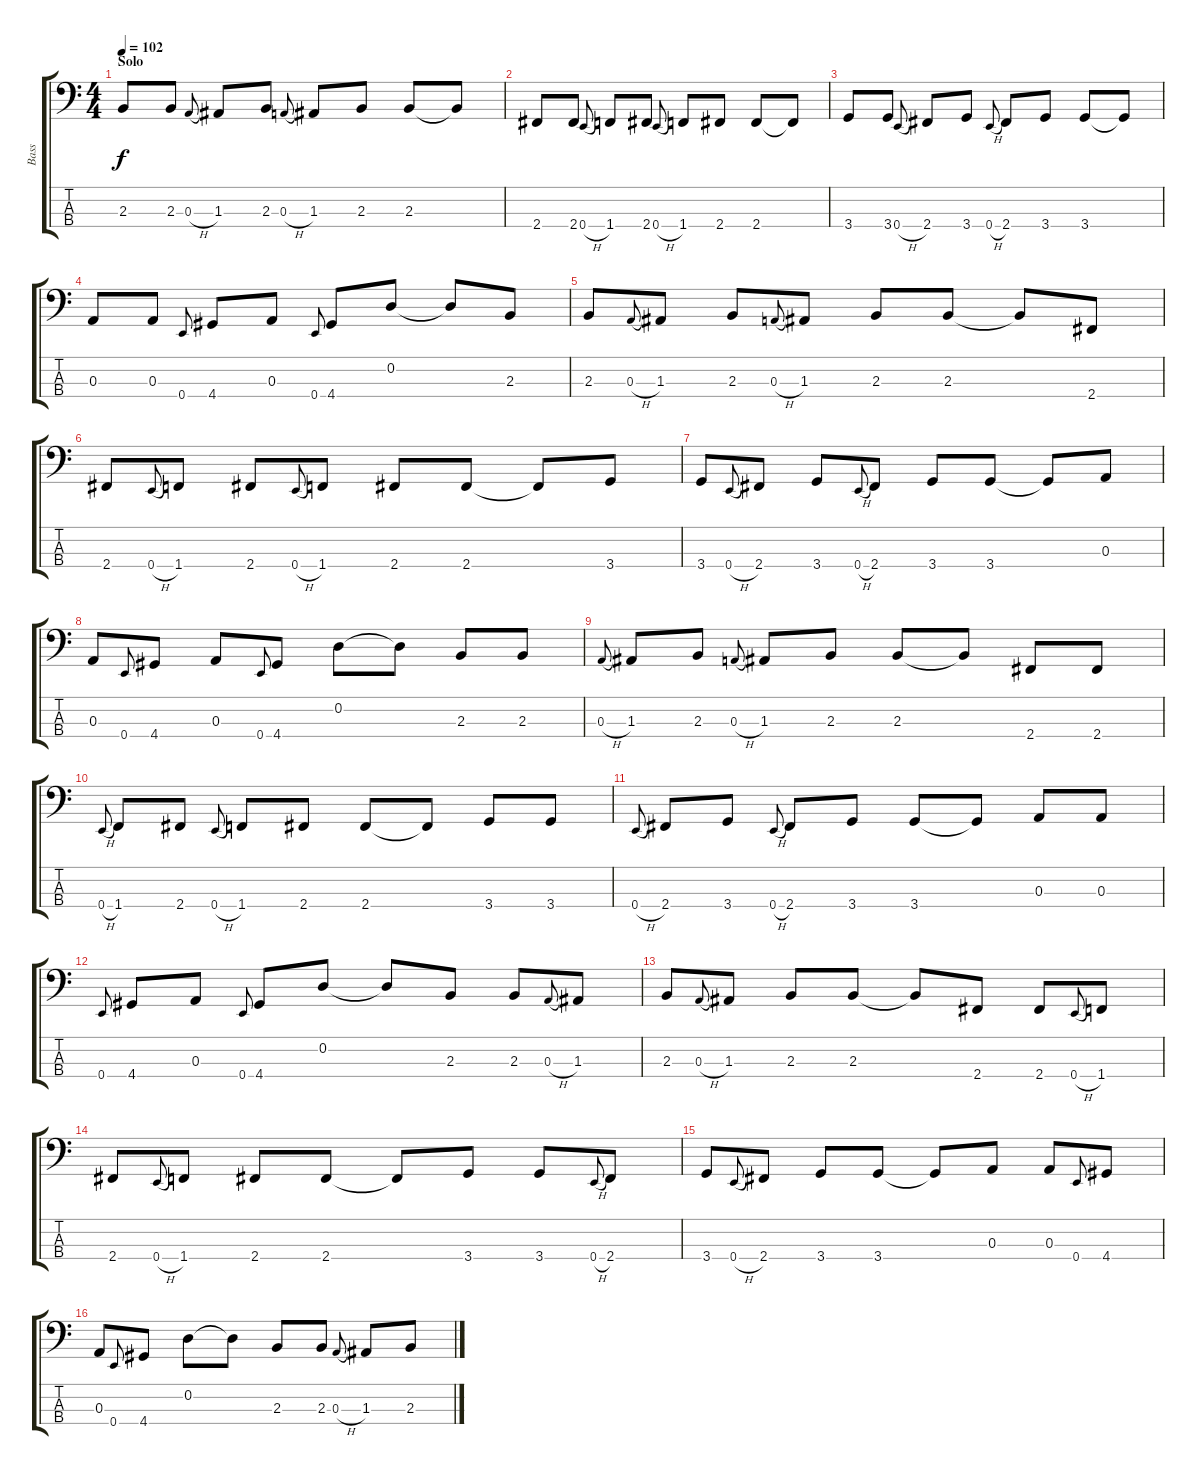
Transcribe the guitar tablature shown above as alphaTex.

\track ("Bass" "Bass") {instrument electricbasspick}
\staff {score tabs}
\tuning (G2 D2 A1 E1) {hide}
\ts (4 4)
\section ("" "Solo")
\tempo 102
\clef f4
\ks c
2.3.8{dy f} 2.3.8 0.3{h}.8{gr onbeat} 1.3.8 2.3.8 0.3{h}.8{gr onbeat} 1.3.8 2.3.8 2.3.8 2.3{t}.8 |
2.4.8 2.4.8 0.4{h}.8{gr onbeat} 1.4.8 2.4.8 0.4{h}.8{gr onbeat} 1.4.8 2.4.8 2.4.8 2.4{t}.8 |
3.4.8 3.4.8 0.4{h}.8{gr onbeat} 2.4.8 3.4.8 0.4{h}.8{gr onbeat} 2.4.8 3.4.8 3.4.8 3.4{t}.8 |
0.3.8 0.3.8 0.4.8{gr onbeat} 4.4.8 0.3.8 0.4.8{gr onbeat} 4.4.8 0.2.8 0.2{t}.8 2.3.8 |
2.3.8 0.3{h}.8{gr onbeat} 1.3.8 2.3.8 0.3{h}.8{gr onbeat} 1.3.8 2.3.8 2.3.8 2.3{t}.8 2.4.8 |
2.4.8 0.4{h}.8{gr onbeat} 1.4.8 2.4.8 0.4{h}.8{gr onbeat} 1.4.8 2.4.8 2.4.8 2.4{t}.8 3.4.8 |
3.4.8 0.4{h}.8{gr onbeat} 2.4.8 3.4.8 0.4{h}.8{gr onbeat} 2.4.8 3.4.8 3.4.8 3.4{t}.8 0.3.8 |
0.3.8 0.4.8{gr onbeat} 4.4.8 0.3.8 0.4.8{gr onbeat} 4.4.8 0.2.8 0.2{t}.8 2.3.8 2.3.8 |
0.3{h}.8{gr onbeat} 1.3.8 2.3.8 0.3{h}.8{gr onbeat} 1.3.8 2.3.8 2.3.8 2.3{t}.8 2.4.8 2.4.8 |
0.4{h}.8{gr onbeat} 1.4.8 2.4.8 0.4{h}.8{gr onbeat} 1.4.8 2.4.8 2.4.8 2.4{t}.8 3.4.8 3.4.8 |
0.4{h}.8{gr onbeat} 2.4.8 3.4.8 0.4{h}.8{gr onbeat} 2.4.8 3.4.8 3.4.8 3.4{t}.8 0.3.8 0.3.8 |
0.4.8{gr onbeat} 4.4.8 0.3.8 0.4.8{gr onbeat} 4.4.8 0.2.8 0.2{t}.8 2.3.8 2.3.8 0.3{h}.8{gr onbeat} 1.3.8 |
2.3.8 0.3{h}.8{gr onbeat} 1.3.8 2.3.8 2.3.8 2.3{t}.8 2.4.8 2.4.8 0.4{h}.8{gr onbeat} 1.4.8 |
2.4.8 0.4{h}.8{gr onbeat} 1.4.8 2.4.8 2.4.8 2.4{t}.8 3.4.8 3.4.8 0.4{h}.8{gr onbeat} 2.4.8 |
3.4.8 0.4{h}.8{gr onbeat} 2.4.8 3.4.8 3.4.8 3.4{t}.8 0.3.8 0.3.8 0.4.8{gr onbeat} 4.4.8 |
0.3.8 0.4.8{gr onbeat} 4.4.8 0.2.8 0.2{t}.8 2.3.8 2.3.8 0.3{h}.8{gr onbeat} 1.3.8 2.3.8
